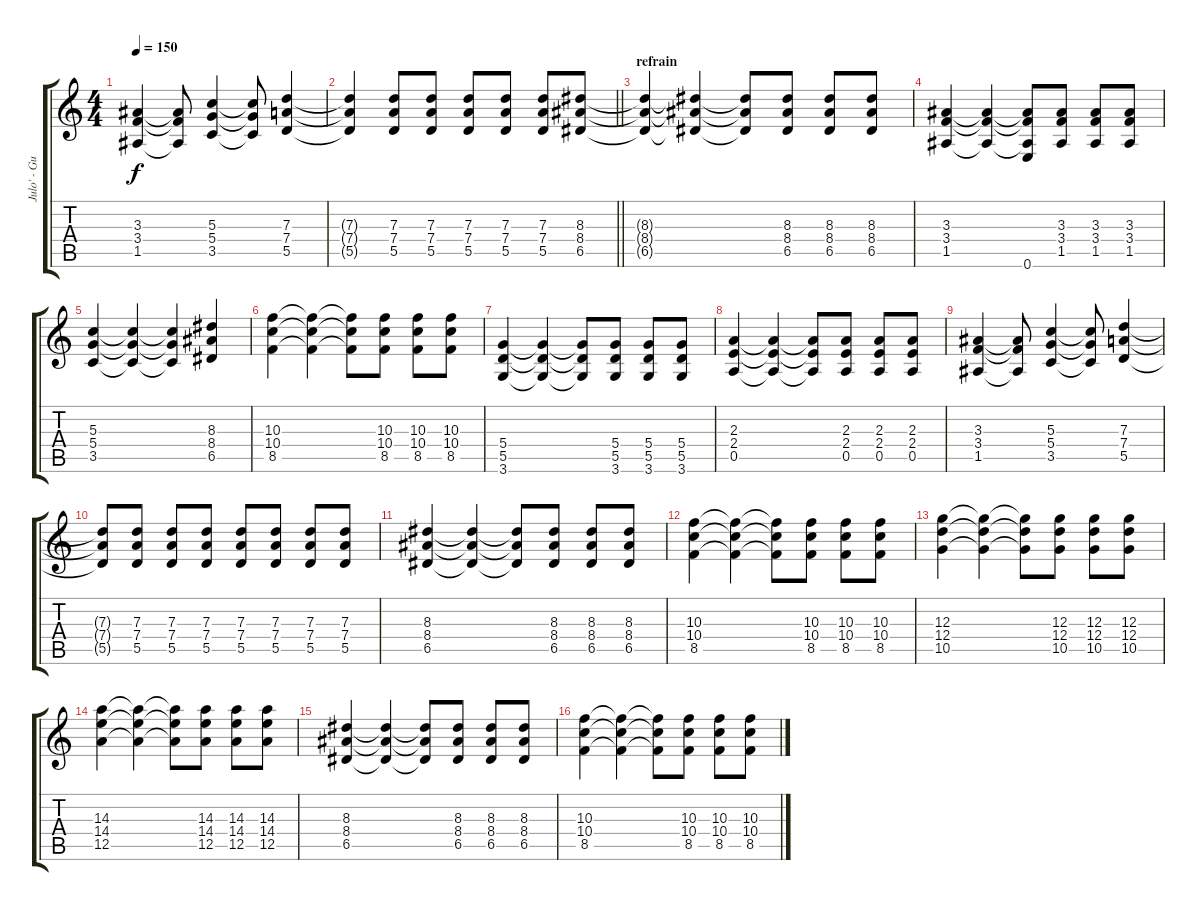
\track ("Julo' - Guitare" "Julo' - Gu") {instrument overdrivenguitar}
\staff {score tabs}
\tuning (E4 B3 G3 D3 A2 E2) {hide}
\ts (4 4)
\tempo 150
\clef g2
\ks c
(3.3 3.4 1.5).4{dy f} (3.3{t} 3.4{t} 1.5{t}).8 (5.3 5.4 3.5).4 (5.3{t} 5.4{t} 3.5{t}).8 (7.3 7.4 5.5).4 |
\barLineRight lightlight
(7.3{t} 7.4{t} 5.5{t}).4 (7.3 7.4 5.5).8 (7.3 7.4 5.5).8 (7.3 7.4 5.5).8 (7.3 7.4 5.5).8 (7.3 7.4 5.5).8 (8.3 8.4 6.5).8 |
\section ("" "refrain")
(8.3{t} 8.4{t} 6.5{t}).4 (8.3{t} 8.4{t} 6.5{t}).4 (8.3{t} 8.4{t} 6.5{t}).8 (8.3 8.4 6.5).8 (8.3 8.4 6.5).8 (8.3 8.4 6.5).8 |
(3.3 3.4 1.5).4 (3.3{t} 3.4{t} 1.5{t}).4 (3.3{t} 3.4{t} 1.5{t} 0.6).8 (3.3 3.4 1.5).8 (3.3 3.4 1.5).8 (3.3 3.4 1.5).8 |
(5.3 5.4 3.5).4 (5.3{t} 5.4{t} 3.5{t}).4 (5.3{t} 5.4{t} 3.5{t}).4 (8.3 8.4 6.5).4 |
(10.3 10.4 8.5).4 (10.3{t} 10.4{t} 8.5{t}).4 (10.3{t} 10.4{t} 8.5{t}).8 (10.3 10.4 8.5).8 (10.3 10.4 8.5).8 (10.3 10.4 8.5).8 |
(5.4 5.5 3.6).4 (5.4{t} 5.5{t} 3.6{t}).4 (5.4{t} 5.5{t} 3.6{t}).8 (5.4 5.5 3.6).8 (5.4 5.5 3.6).8 (5.4 5.5 3.6).8 |
(2.3 2.4 0.5).4 (2.3{t} 2.4{t} 0.5{t}).4 (2.3{t} 2.4{t} 0.5{t}).8 (2.3 2.4 0.5).8 (2.3 2.4 0.5).8 (2.3 2.4 0.5).8 |
(3.3 3.4 1.5).4 (3.3{t} 3.4{t} 1.5{t}).8 (5.3 5.4 3.5).4 (5.3{t} 5.4{t} 3.5{t}).8 (7.3 7.4 5.5).4 |
(7.3{t} 7.4{t} 5.5{t}).8 (7.3 7.4 5.5).8 (7.3 7.4 5.5).8 (7.3 7.4 5.5).8 (7.3 7.4 5.5).8 (7.3 7.4 5.5).8 (7.3 7.4 5.5).8 (7.3 7.4 5.5).8 |
(8.3 8.4 6.5).4 (8.3{t} 8.4{t} 6.5{t}).4 (8.3{t} 8.4{t} 6.5{t}).8 (8.3 8.4 6.5).8 (8.3 8.4 6.5).8 (8.3 8.4 6.5).8 |
(10.3 10.4 8.5).4 (10.3{t} 10.4{t} 8.5{t}).4 (10.3{t} 10.4{t} 8.5{t}).8 (10.3 10.4 8.5).8 (10.3 10.4 8.5).8 (10.3 10.4 8.5).8 |
(12.3 12.4 10.5).4 (12.3{t} 12.4{t} 10.5{t}).4 (12.3{t} 12.4{t} 10.5{t}).8 (12.3 12.4 10.5).8 (12.3 12.4 10.5).8 (12.3 12.4 10.5).8 |
(14.3 14.4 12.5).4 (14.3{t} 14.4{t} 12.5{t}).4 (14.3{t} 14.4{t} 12.5{t}).8 (14.3 14.4 12.5).8 (14.3 14.4 12.5).8 (14.3 14.4 12.5).8 |
(8.3 8.4 6.5).4 (8.3{t} 8.4{t} 6.5{t}).4 (8.3{t} 8.4{t} 6.5{t}).8 (8.3 8.4 6.5).8 (8.3 8.4 6.5).8 (8.3 8.4 6.5).8 |
(10.3 10.4 8.5).4 (10.3{t} 10.4{t} 8.5{t}).4 (10.3{t} 10.4{t} 8.5{t}).8 (10.3 10.4 8.5).8 (10.3 10.4 8.5).8 (10.3 10.4 8.5).8
